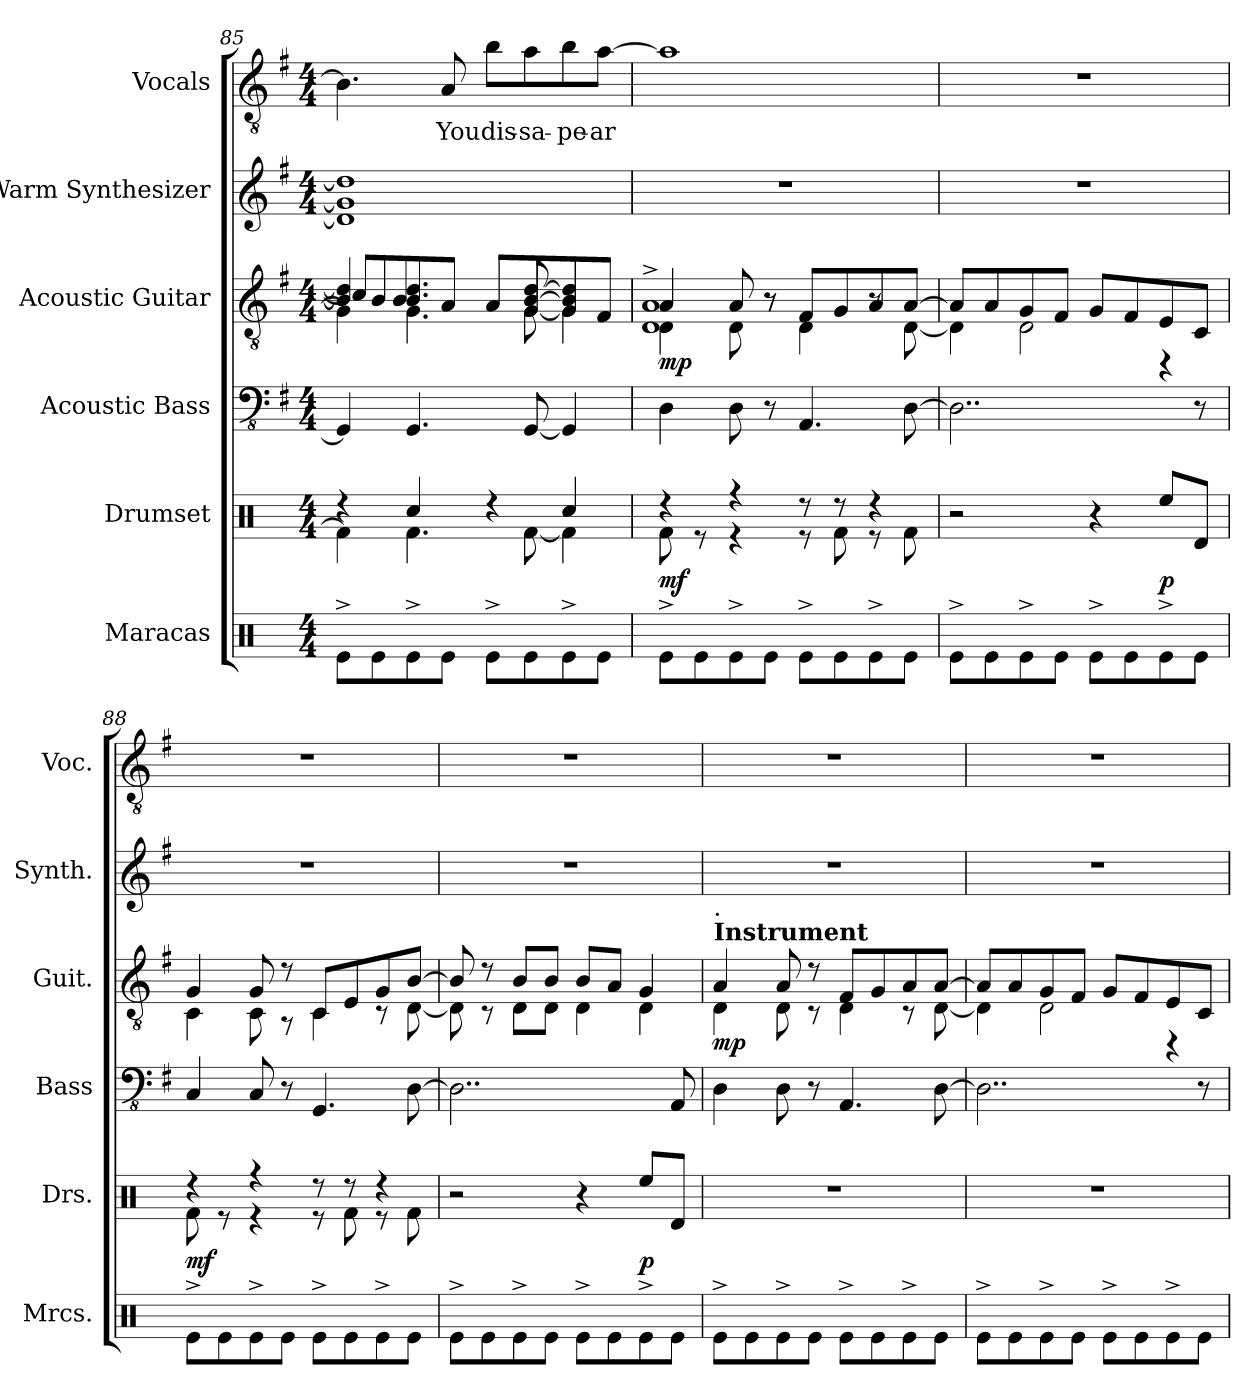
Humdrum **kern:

**kern	**kern	**dynam	**kern	**kern	**dynam	**kern	**kern	**text
*part6	*part5	*part5	*part4	*part3	*part3	*part2	*part1	*part1
*staff6	*staff5	*staff5	*staff4	*staff3	*staff3	*staff2	*staff1	*staff1
*I"Maracas	*I"Drumset	*	*I"Acoustic Bass	*I"Acoustic Guitar	*	*I"Warm Synthesizer	*I"Vocals	*
*I'Mrcs.	*I'Drs.	*	*I'Bass	*I'Guit.	*	*I'Synth.	*I'Voc.	*
*clefX	*clefX	*	*clefFv4	*clefGv2	*	*clefG2	*clefGv2	*
*k[]	*k[]	*	*k[f#]	*k[f#]	*	*k[f#]	*k[f#]	*
*M4/4	*M4/4	*	*M4/4	*M4/4	*	*M4/4	*M4/4	*
=85	=85	=85	=85	=85	=85	=85	=85	=85
*	*^	*	*	*^	*	*	*	*
*	*	*	*	*	*	*^	*	*	*	*
8Re^\L	4r	4Rf\]	.	4GGG/]	4B/] 4d/]	4G\]	8c/L]	.	1d] 1g] 1dd]	4.B\]	.
8Re\	.	.	.	.	.	.	8B/	.	.	.	.
8Re^\	4Rcc/	4.Rf\	.	4.GGG/	4.B/ 4.d/	4.G\	8B/	.	.	.	.
!	!	!	!	!	!	!	!	!	!	!	!LO:LY:b
8Re\J	.	.	.	.	.	.	8A/J	.	.	8A/	You
!	!	!	!	!	!	!	!	!	!	!	!LO:LY:b
8Re^\L	4r	.	.	.	.	.	8A/L	.	.	8b\L	dis-
!	!	!	!	!	!	!	!	!	!	!	!LO:LY:b
8Re\	.	[8Rf\	.	[8GGG/	[8B/ [8d/	[8G\	8G/	.	.	8a\	-sa-
!	!	!	!	!	!	!	!	!	!	!	!LO:LY:b
8Re^\	4Rcc/	4Rf\]	.	4GGG/]	4B/] 4d/]	4G\]	8G/	.	.	8b\	-pe-
!	!	!	!	!	!	!	!	!	!	!	!LO:LY:b
8Re\J	.	.	.	.	.	.	8F#/J	.	.	[8a\J	-ar
=86	=86	=86	=86	=86	=86	=86	=86	=86	=86	=86	=86
!	!	!	!LO:DY:b	!	!	!	!	!LO:DY:b	!	!	!
8Re^\L	4r	8Rf\	mf	4DD\	4A/	4D\	1D^ 1A^	mp	1r	1a]	.
8Re\	.	8r	.	.	.	.	.	.	.	.	.
8Re^\	4r	4r	.	8DD\	8A/	8D\	.	.	.	.	.
8Re\J	.	.	.	8r	8r	8r	.	.	.	.	.
8Re^\L	8r	8r	.	4.AAA/	8F#/L	4D\	.	.	.	.	.
8Re\	8r	8Rf\	.	.	8G/	.	.	.	.	.	.
8Re^\	4r	8r	.	.	8A/	8r	.	.	.	.	.
8Re\J	.	8Rf\	.	[8DD\	[8A/J	[8D\	.	.	.	.	.
*	*v	*v	*	*	*	*v	*v	*	*	*	*
!!LO:LB:g=z
=87	=87	=87	=87	=87	=87	=87	=87	=87	=87
8Re^\L	2r	.	2..DD\]	8A/L]	4D\]	.	1r	1r	.
8Re\	.	.	.	8A/	.	.	.	.	.
8Re^\	.	.	.	8G/	2D\	.	.	.	.
8Re\J	.	.	.	8F#/J	.	.	.	.	.
8Re^\L	4r	.	.	8G/L	.	.	.	.	.
8Re\	.	.	.	8F#/	.	.	.	.	.
!	!	!LO:DY:b	!	!	!	!	!	!	!
8Re^\	8Ree/L	p	.	8E/	4r	.	.	.	.
8Re\J	8Rd/J	.	8r	8C/J	.	.	.	.	.
=88	=88	=88	=88	=88	=88	=88	=88	=88	=88
*	*^	*	*	*	*	*	*	*	*
!	!	!	!LO:DY:b	!	!	!	!	!	!	!
8Re^\L	4r	8Rf\	mf	4CC/	4G/	4C\	.	1r	1r	.
8Re\	.	8r	.	.	.	.	.	.	.	.
8Re^\	4r	4r	.	8CC/	8G/	8C\	.	.	.	.
8Re\J	.	.	.	8r	8r	8r	.	.	.	.
8Re^\L	8r	8r	.	4.GGG/	8C/L	4C\	.	.	.	.
8Re\	8r	8Rf\	.	.	8E/	.	.	.	.	.
8Re^\	4r	8r	.	.	8G/	8r	.	.	.	.
8Re\J	.	8Rf\	.	[8DD\	[8B/J	[8D\	.	.	.	.
*	*v	*v	*	*	*	*	*	*	*	*
=89	=89	=89	=89	=89	=89	=89	=89	=89	=89
8Re^\L	2r	.	2..DD\]	8B/]	8D\]	.	1r	1r	.
8Re\	.	.	.	8r	8r	.	.	.	.
8Re^\	.	.	.	8B/L	8D\L	.	.	.	.
8Re\J	.	.	.	8B/J	8D\J	.	.	.	.
8Re^\L	4r	.	.	8B/L	4D\	.	.	.	.
8Re\	.	.	.	8A/J	.	.	.	.	.
!	!	!LO:DY:b	!	!	!	!	!	!	!
8Re^\	8Ree/L	p	.	4G/	4D\	.	.	.	.
8Re\J	8Rd/J	.	8AAA/	.	.	.	.	.	.
=90	=90	=90	=90	=90	=90	=90	=90	=90	=90
!	!	!	!	!LO:TX:a:B:t=Instrument	!	!	!	!	!
!	!	!	!	!LO:TX:a:t=.	!	!	!	!	!
!	!	!	!	!	!	!LO:DY:b	!	!	!
8Re^\L	1r	.	4DD\	4A/	4D\	mp	1r	1r	.
8Re\	.	.	.	.	.	.	.	.	.
8Re^\	.	.	8DD\	8A/	8D\	.	.	.	.
8Re\J	.	.	8r	8r	8r	.	.	.	.
8Re^\L	.	.	4.AAA/	8F#/L	4D\	.	.	.	.
8Re\	.	.	.	8G/	.	.	.	.	.
8Re^\	.	.	.	8A/	8r	.	.	.	.
8Re\J	.	.	[8DD\	[8A/J	[8D\	.	.	.	.
=91	=91	=91	=91	=91	=91	=91	=91	=91	=91
8Re^\L	1r	.	2..DD\]	8A/L]	4D\]	.	1r	1r	.
8Re\	.	.	.	8A/	.	.	.	.	.
8Re^\	.	.	.	8G/	2D\	.	.	.	.
8Re\J	.	.	.	8F#/J	.	.	.	.	.
8Re^\L	.	.	.	8G/L	.	.	.	.	.
8Re\	.	.	.	8F#/	.	.	.	.	.
8Re^\	.	.	.	8E/	4r	.	.	.	.
8Re\J	.	.	8r	8C/J	.	.	.	.	.
*	*	*	*	*v	*v	*	*	*	*
=	=	=	=	=	=	=	=	=
*-	*-	*-	*-	*-	*-	*-	*-	*-
